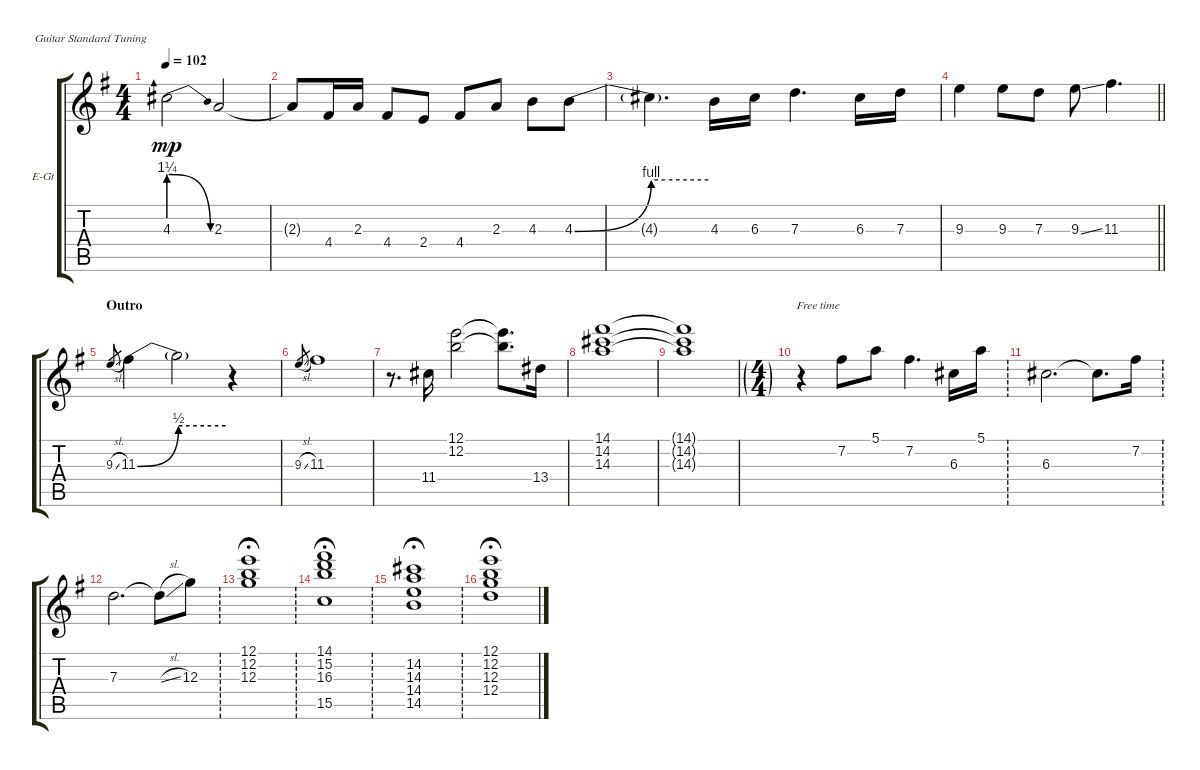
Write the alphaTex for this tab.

\bracketExtendMode groupsimilarinstruments
\firstSystemTrackNameOrientation horizontal
\otherSystemsTrackNameOrientation horizontal
\track ("Elec.Gtr" "E-Gt") {instrument electricguitarjazz}
\staff {score tabs}
\tuning (E4 B3 G3 D3 A2 E2)
\ts (4 4)
\tempo 102
\clef g2
\ks eminor
4.3{be (release 0 5 60 0) t}.2{dy mp} 2.3.2 |
2.3{t}.8 4.4.16 2.3.16 4.4.8 2.4.8 4.4.8 2.3.8 4.3.8 4.3{be (bend 0 0 60 4)}.8 |
4.3{be (hold 0 4 60 4) t}.4{d} 4.3.16 6.3.16 7.3.4{d} 6.3.16 7.3.16 |
\barLineRight lightlight
9.3.4 9.3.8 7.3.8 9.3{ss}.8 11.3.4{d} |
\section ("" "Outro")
9.3{sl}.8{gr} 11.3{be (bend 0 0 60 2)}.4 11.3{be (hold 0 2 60 2) t}.2 r.4 |
9.3{sl}.8{gr} 11.3.1 |
r.8{d} 11.4.16 (12.1 12.2).2 (12.1{t} 12.2{t}).8{d} 13.4.16 |
(14.2 14.3 14.1).1 |
(14.2{t} 14.3{t} 14.1{t}).1 |
\ft
r.4 7.2.8 5.1.8 7.2.4{d} 6.3.16 5.1.16 |
\ft
6.3.2{d} 6.3{t}.8{d} 7.2.16 |
\ft
7.3.2{d} 7.3{sl t}.8 12.3.8 |
\ft
(12.3 12.2 12.1).1{fermata (medium 0.5)} |
\ft
(15.5 16.3 15.2 14.1).1{fermata (medium 0.5)} |
\ft
(14.5 14.4 14.3 14.2).1{fermata (medium 0.5)} |
\ft
(12.4 12.3 12.2 12.1).1{fermata (medium 0.5)}
